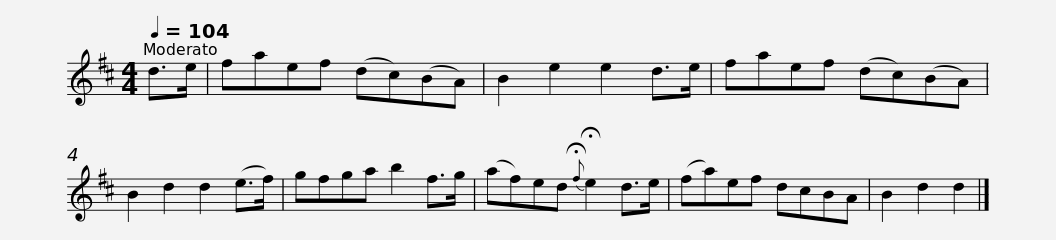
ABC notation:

X:1
L:1/8
Q:1/4=104
M:4/4
I:linebreak $
K:D
V:1 treble
V:1
 d>e | faef (dc)(BA) | B2 e2 e2 d>e | faef (dc)(BA) | B2 d2 d2 (e>f) | %5
 gfga b2 f>g |$ (af)ed{!fermata!f} !fermata!e2 d>e | (fa)ef dcBA | B2 d2 d2 |] %9
